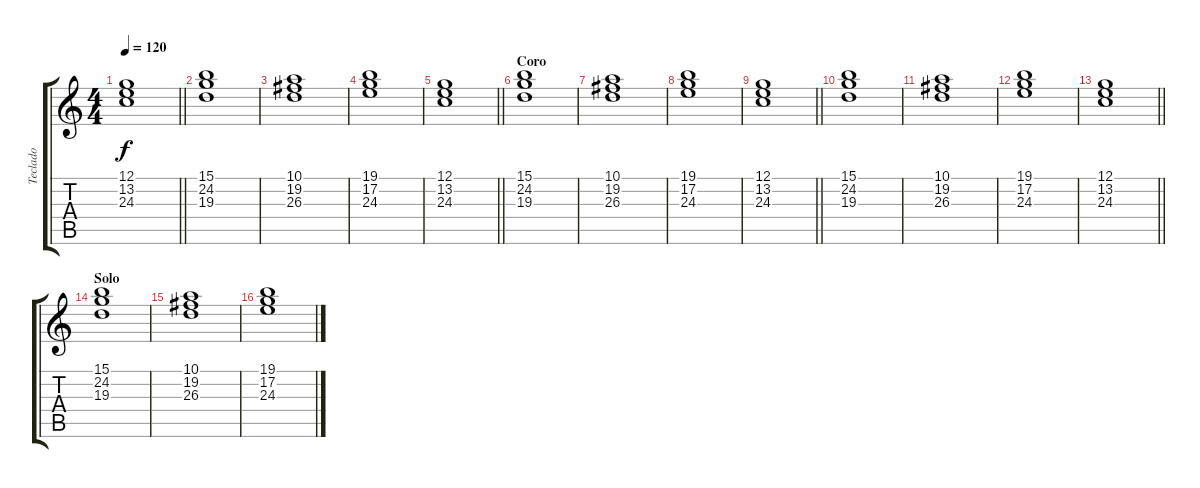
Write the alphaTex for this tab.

\track ("Teclado" "Teclado") {instrument rockorgan}
\staff {score tabs}
\tuning (E4 B3 G3 D3 A2 E2) {hide}
\ts (4 4)
\tempo 120
\clef g2
\barLineRight lightlight
\ks c
(12.1 13.2 24.3).1{dy f} |
(15.1 24.2 19.3).1 |
(10.1 19.2 26.3).1 |
(19.1 17.2 24.3).1 |
\barLineRight lightlight
(12.1 13.2 24.3).1 |
\section ("" "Coro")
(15.1 24.2 19.3).1 |
(10.1 19.2 26.3).1 |
(19.1 17.2 24.3).1 |
\barLineRight lightlight
(12.1 13.2 24.3).1 |
(15.1 24.2 19.3).1 |
(10.1 19.2 26.3).1 |
(19.1 17.2 24.3).1 |
\barLineRight lightlight
(12.1 13.2 24.3).1 |
\section ("" "Solo")
(15.1 24.2 19.3).1 |
(10.1 19.2 26.3).1 |
(19.1 17.2 24.3).1
